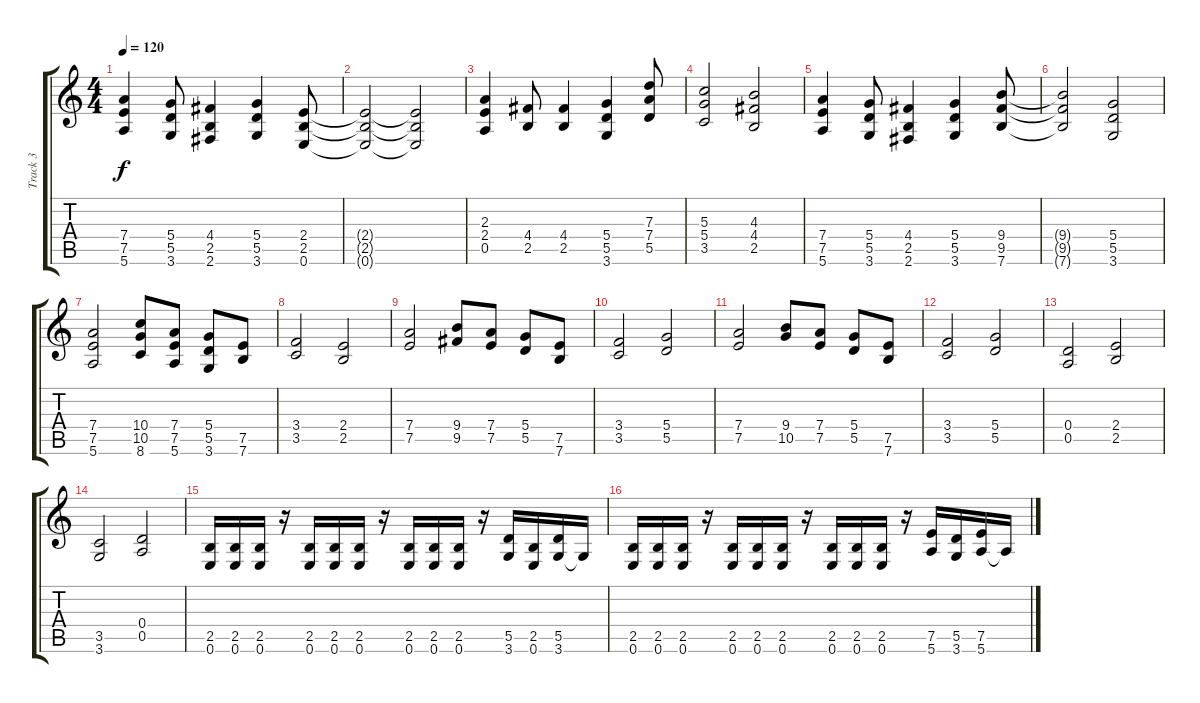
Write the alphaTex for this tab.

\track ("Track 3" "Track 3") {instrument distortionguitar}
\staff {score tabs}
\tuning (E4 B3 G3 D3 A2 E2) {hide}
\ts (4 4)
\tempo 120
\clef g2
\ks c
(7.4 7.5 5.6).4{dy f} (5.4 5.5 3.6).8 (4.4 2.5 2.6).4 (5.4 5.5 3.6).4 (2.4 2.5 0.6).8 |
(2.4{t} 2.5{t} 0.6{t}).2 (2.4{t} 2.5{t} 0.6{t}).2 |
(2.3 2.4 0.5).4 (4.4 2.5).8 (4.4 2.5).4 (5.4 5.5 3.6).4 (7.3 7.4 5.5).8 |
(5.3 5.4 3.5).2 (4.3 4.4 2.5).2 |
(7.4 7.5 5.6).4 (5.4 5.5 3.6).8 (4.4 2.5 2.6).4 (5.4 5.5 3.6).4 (9.4 9.5 7.6).8 |
(9.4{t} 9.5{t} 7.6{t}).2 (5.4 5.5 3.6).2 |
(7.4 7.5 5.6).2 (10.4 10.5 8.6).8 (7.4 7.5 5.6).8 (5.4 5.5 3.6).8 (7.5 7.6).8 |
(3.4 3.5).2 (2.4 2.5).2 |
(7.4 7.5).2 (9.4 9.5).8 (7.4 7.5).8 (5.4 5.5).8 (7.5 7.6).8 |
(3.4 3.5).2 (5.4 5.5).2 |
(7.4 7.5).2 (9.4 10.5).8 (7.4 7.5).8 (5.4 5.5).8 (7.5 7.6).8 |
(3.4 3.5).2 (5.4 5.5).2 |
(0.4 0.5).2 (2.4 2.5).2 |
(3.5 3.6).2 (0.4 0.5).2 |
(2.5 0.6).16{instrument distortionguitar} (2.5 0.6).16 (2.5 0.6).16 r.16 (2.5 0.6).16 (2.5 0.6).16 (2.5 0.6).16 r.16 (2.5 0.6).16 (2.5 0.6).16 (2.5 0.6).16 r.16 (5.5 3.6).16 (2.5 0.6).16 (5.5 3.6).16 3.6{t}.16 |
(2.5 0.6).16 (2.5 0.6).16 (2.5 0.6).16 r.16 (2.5 0.6).16 (2.5 0.6).16 (2.5 0.6).16 r.16 (2.5 0.6).16 (2.5 0.6).16 (2.5 0.6).16 r.16 (7.5 5.6).16 (5.5 3.6).16 (7.5 5.6).16 5.6{t}.16
